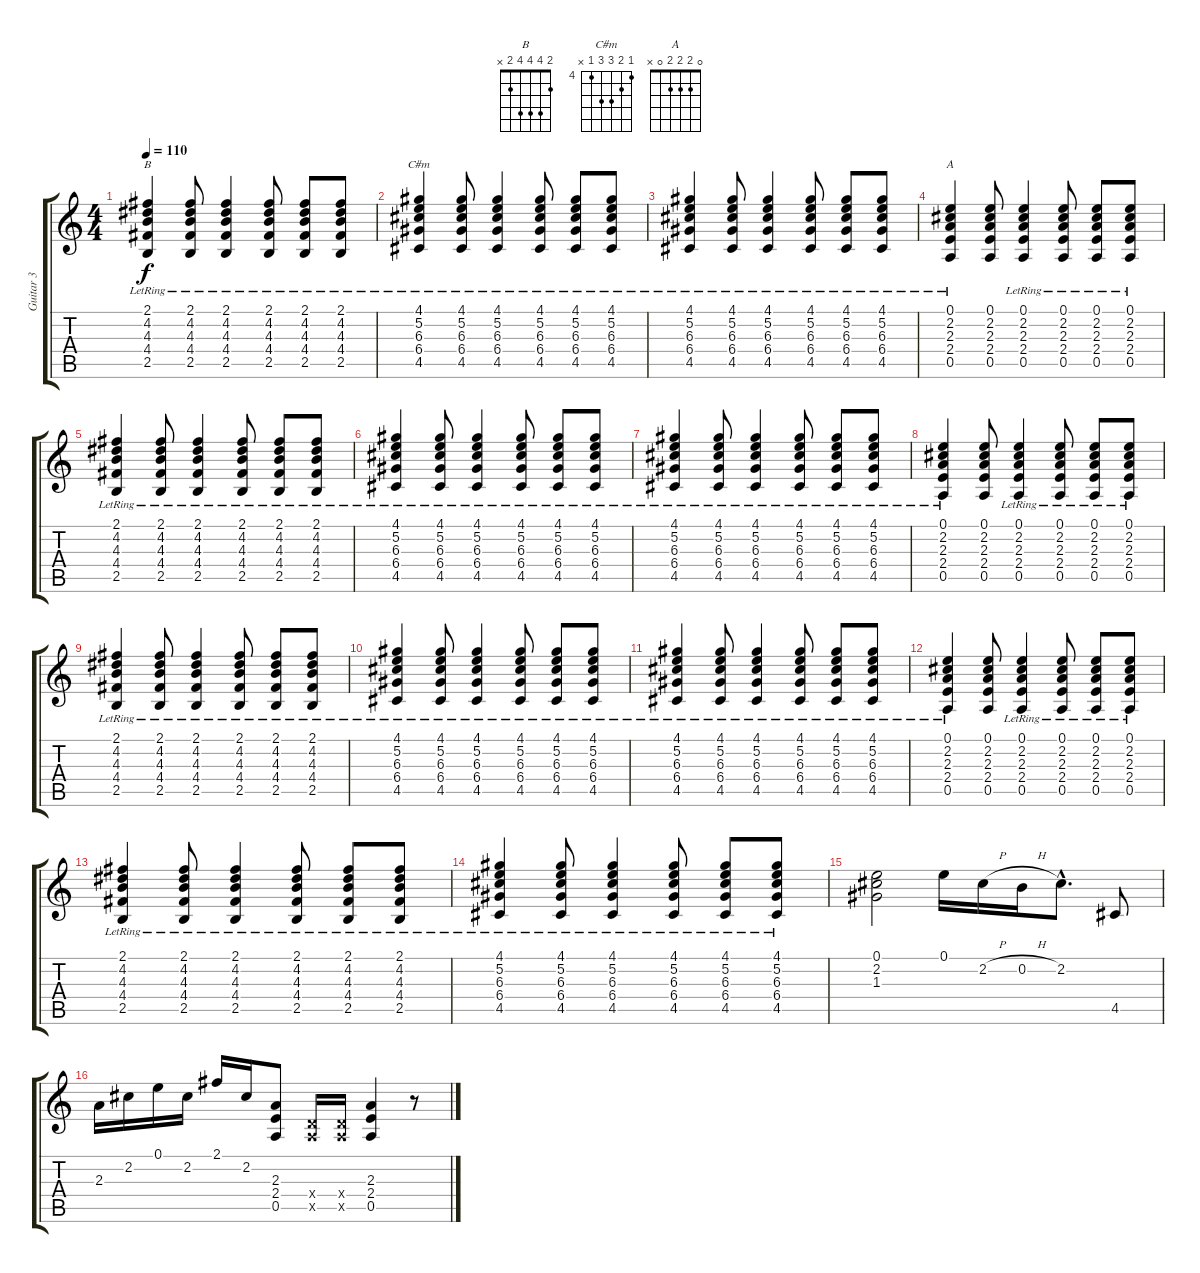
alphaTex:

\track ("Guitar 3" "Guitar 3") {instrument electricguitarclean}
\staff {score tabs}
\tuning (E4 B3 G3 D3 A2 E2) {hide}
\chord ("B" 2 4 4 4 2 x)
\chord ("C#m" 4 5 6 6 4 x) {firstfret 4}
\chord ("A" 0 2 2 2 0 x)
\ts (4 4)
\tempo 110
\clef g2
\ks c
(2.1{lr} 4.2{lr} 4.3{lr} 4.4{lr} 2.5{lr}).4{ch "B" dy f} (2.1{lr} 4.2{lr} 4.3{lr} 4.4{lr} 2.5{lr}).8 (2.1{lr} 4.2{lr} 4.3{lr} 4.4{lr} 2.5{lr}).4 (2.1{lr} 4.2{lr} 4.3{lr} 4.4{lr} 2.5{lr}).8 (2.1{lr} 4.2{lr} 4.3{lr} 4.4{lr} 2.5{lr}).8 (2.1{lr} 4.2{lr} 4.3{lr} 4.4{lr} 2.5{lr}).8 |
(4.1{lr} 5.2{lr} 6.3{lr} 6.4{lr} 4.5{lr}).4{ch "C#m"} (4.1{lr} 5.2{lr} 6.3{lr} 6.4{lr} 4.5{lr}).8 (4.1{lr} 5.2{lr} 6.3{lr} 6.4{lr} 4.5{lr}).4 (4.1{lr} 5.2{lr} 6.3{lr} 6.4{lr} 4.5{lr}).8 (4.1{lr} 5.2{lr} 6.3{lr} 6.4{lr} 4.5{lr}).8 (4.1{lr} 5.2{lr} 6.3{lr} 6.4{lr} 4.5{lr}).8 |
(4.1{lr} 5.2{lr} 6.3{lr} 6.4{lr} 4.5{lr}).4 (4.1{lr} 5.2{lr} 6.3{lr} 6.4{lr} 4.5{lr}).8 (4.1{lr} 5.2{lr} 6.3{lr} 6.4{lr} 4.5{lr}).4 (4.1{lr} 5.2{lr} 6.3{lr} 6.4{lr} 4.5{lr}).8 (4.1{lr} 5.2{lr} 6.3{lr} 6.4{lr} 4.5{lr}).8 (4.1{lr} 5.2{lr} 6.3{lr} 6.4{lr} 4.5{lr}).8 |
(0.1{lr} 2.2{lr} 2.3{lr} 2.4{lr} 0.5{lr}).4{ch "A"} (0.1 2.2 2.3 2.4 0.5).8 (0.1{lr} 2.2{lr} 2.3{lr} 2.4{lr} 0.5{lr}).4 (0.1{lr} 2.2{lr} 2.3{lr} 2.4{lr} 0.5{lr}).8 (0.1{lr} 2.2{lr} 2.3{lr} 2.4{lr} 0.5{lr}).8 (0.1{lr} 2.2{lr} 2.3{lr} 2.4{lr} 0.5{lr}).8 |
(2.1{lr} 4.2{lr} 4.3{lr} 4.4{lr} 2.5{lr}).4 (2.1{lr} 4.2{lr} 4.3{lr} 4.4{lr} 2.5{lr}).8 (2.1{lr} 4.2{lr} 4.3{lr} 4.4{lr} 2.5{lr}).4 (2.1{lr} 4.2{lr} 4.3{lr} 4.4{lr} 2.5{lr}).8 (2.1{lr} 4.2{lr} 4.3{lr} 4.4{lr} 2.5{lr}).8 (2.1{lr} 4.2{lr} 4.3{lr} 4.4{lr} 2.5{lr}).8 |
(4.1{lr} 5.2{lr} 6.3{lr} 6.4{lr} 4.5{lr}).4 (4.1{lr} 5.2{lr} 6.3{lr} 6.4{lr} 4.5{lr}).8 (4.1{lr} 5.2{lr} 6.3{lr} 6.4{lr} 4.5{lr}).4 (4.1{lr} 5.2{lr} 6.3{lr} 6.4{lr} 4.5{lr}).8 (4.1{lr} 5.2{lr} 6.3{lr} 6.4{lr} 4.5{lr}).8 (4.1{lr} 5.2{lr} 6.3{lr} 6.4{lr} 4.5{lr}).8 |
(4.1{lr} 5.2{lr} 6.3{lr} 6.4{lr} 4.5{lr}).4 (4.1{lr} 5.2{lr} 6.3{lr} 6.4{lr} 4.5{lr}).8 (4.1{lr} 5.2{lr} 6.3{lr} 6.4{lr} 4.5{lr}).4 (4.1{lr} 5.2{lr} 6.3{lr} 6.4{lr} 4.5{lr}).8 (4.1{lr} 5.2{lr} 6.3{lr} 6.4{lr} 4.5{lr}).8 (4.1{lr} 5.2{lr} 6.3{lr} 6.4{lr} 4.5{lr}).8 |
(0.1{lr} 2.2{lr} 2.3{lr} 2.4{lr} 0.5{lr}).4 (0.1 2.2 2.3 2.4 0.5).8 (0.1{lr} 2.2{lr} 2.3{lr} 2.4{lr} 0.5{lr}).4 (0.1{lr} 2.2{lr} 2.3{lr} 2.4{lr} 0.5{lr}).8 (0.1{lr} 2.2{lr} 2.3{lr} 2.4{lr} 0.5{lr}).8 (0.1{lr} 2.2{lr} 2.3{lr} 2.4{lr} 0.5{lr}).8 |
(2.1{lr} 4.2{lr} 4.3{lr} 4.4{lr} 2.5{lr}).4 (2.1{lr} 4.2{lr} 4.3{lr} 4.4{lr} 2.5{lr}).8 (2.1{lr} 4.2{lr} 4.3{lr} 4.4{lr} 2.5{lr}).4 (2.1{lr} 4.2{lr} 4.3{lr} 4.4{lr} 2.5{lr}).8 (2.1{lr} 4.2{lr} 4.3{lr} 4.4{lr} 2.5{lr}).8 (2.1{lr} 4.2{lr} 4.3{lr} 4.4{lr} 2.5{lr}).8 |
(4.1{lr} 5.2{lr} 6.3{lr} 6.4{lr} 4.5{lr}).4 (4.1{lr} 5.2{lr} 6.3{lr} 6.4{lr} 4.5{lr}).8 (4.1{lr} 5.2{lr} 6.3{lr} 6.4{lr} 4.5{lr}).4 (4.1{lr} 5.2{lr} 6.3{lr} 6.4{lr} 4.5{lr}).8 (4.1{lr} 5.2{lr} 6.3{lr} 6.4{lr} 4.5{lr}).8 (4.1{lr} 5.2{lr} 6.3{lr} 6.4{lr} 4.5{lr}).8 |
(4.1{lr} 5.2{lr} 6.3{lr} 6.4{lr} 4.5{lr}).4 (4.1{lr} 5.2{lr} 6.3{lr} 6.4{lr} 4.5{lr}).8 (4.1{lr} 5.2{lr} 6.3{lr} 6.4{lr} 4.5{lr}).4 (4.1{lr} 5.2{lr} 6.3{lr} 6.4{lr} 4.5{lr}).8 (4.1{lr} 5.2{lr} 6.3{lr} 6.4{lr} 4.5{lr}).8 (4.1{lr} 5.2{lr} 6.3{lr} 6.4{lr} 4.5{lr}).8 |
(0.1{lr} 2.2{lr} 2.3{lr} 2.4{lr} 0.5{lr}).4 (0.1 2.2 2.3 2.4 0.5).8 (0.1{lr} 2.2{lr} 2.3{lr} 2.4{lr} 0.5{lr}).4 (0.1{lr} 2.2{lr} 2.3{lr} 2.4{lr} 0.5{lr}).8 (0.1{lr} 2.2{lr} 2.3{lr} 2.4{lr} 0.5{lr}).8 (0.1{lr} 2.2{lr} 2.3{lr} 2.4{lr} 0.5{lr}).8 |
(2.1{lr} 4.2{lr} 4.3{lr} 4.4{lr} 2.5{lr}).4 (2.1{lr} 4.2{lr} 4.3{lr} 4.4{lr} 2.5{lr}).8 (2.1{lr} 4.2{lr} 4.3{lr} 4.4{lr} 2.5{lr}).4 (2.1{lr} 4.2{lr} 4.3{lr} 4.4{lr} 2.5{lr}).8 (2.1{lr} 4.2{lr} 4.3{lr} 4.4{lr} 2.5{lr}).8 (2.1{lr} 4.2{lr} 4.3{lr} 4.4{lr} 2.5{lr}).8 |
(4.1{lr} 5.2{lr} 6.3{lr} 6.4{lr} 4.5{lr}).4 (4.1{lr} 5.2{lr} 6.3{lr} 6.4{lr} 4.5{lr}).8 (4.1{lr} 5.2{lr} 6.3{lr} 6.4{lr} 4.5{lr}).4 (4.1{lr} 5.2{lr} 6.3{lr} 6.4{lr} 4.5{lr}).8 (4.1{lr} 5.2{lr} 6.3{lr} 6.4{lr} 4.5{lr}).8 (4.1{lr} 5.2{lr} 6.3{lr} 6.4{lr} 4.5{lr}).8 |
(0.1 2.2 1.3).2{instrument distortionguitar} 0.1.16 2.2{h}.16 0.2{h}.16 2.2{hac}.8{d} 4.5.8 |
2.3.16 2.2.16 0.1.16 2.2.16 2.1.16 2.2.16 (2.3 2.4 0.5).8 (0.4{x} 0.5{x}).16 (0.4{x} 0.5{x}).16 (2.3 2.4 0.5).4 r.8
